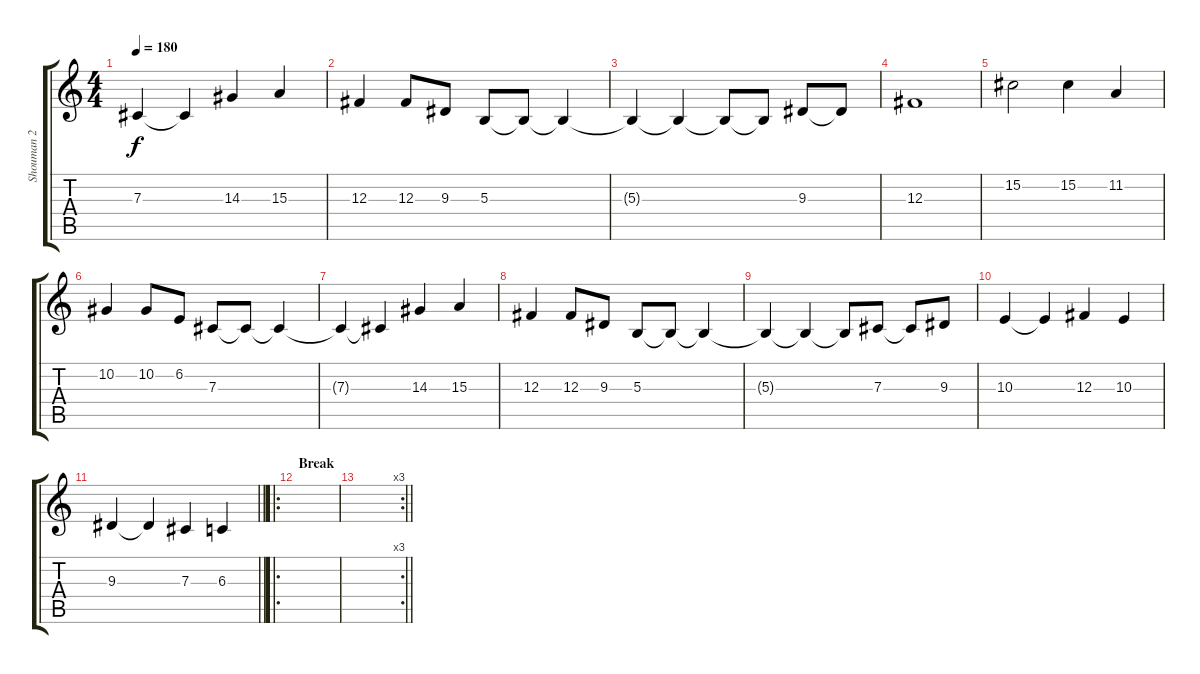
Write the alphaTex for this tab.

\track ("Shouman 2" "Shouman 2") {instrument pad1newage}
\staff {score tabs}
\tuning (Eb4 Bb3 Gb3 Db3 Ab2 Db2) {hide}
\ts (4 4)
\tempo 180
\clef g2
\ks c
7.3{t}.4{dy f} 7.3{t}.4 14.3.4 15.3.4 |
12.3.4 12.3.8 9.3.8 5.3.8 5.3{t}.8 5.3{t}.4 |
5.3{t}.4 5.3{t}.4 5.3{t}.8 5.3{t}.8 9.3.8 9.3{t}.8 |
12.3.1 |
15.2.2 15.2.4 11.2.4 |
10.2.4 10.2.8 6.2.8 7.3.8 7.3{t}.8 7.3{t}.4 |
7.3{t}.4 7.3{t}.4 14.3.4 15.3.4 |
12.3.4 12.3.8 9.3.8 5.3.8 5.3{t}.8 5.3{t}.4 |
5.3{t}.4 5.3{t}.4 5.3{t}.8 7.3.8 7.3{t}.8 9.3.8 |
10.3.4 10.3{t}.4 12.3.4 10.3.4 |
\barLineRight lightlight
9.3.4 9.3{t}.4 7.3.4 6.3.4 |
\ro
\section ("" "Break")
|
\rc 3
\barLineRight lightlight
